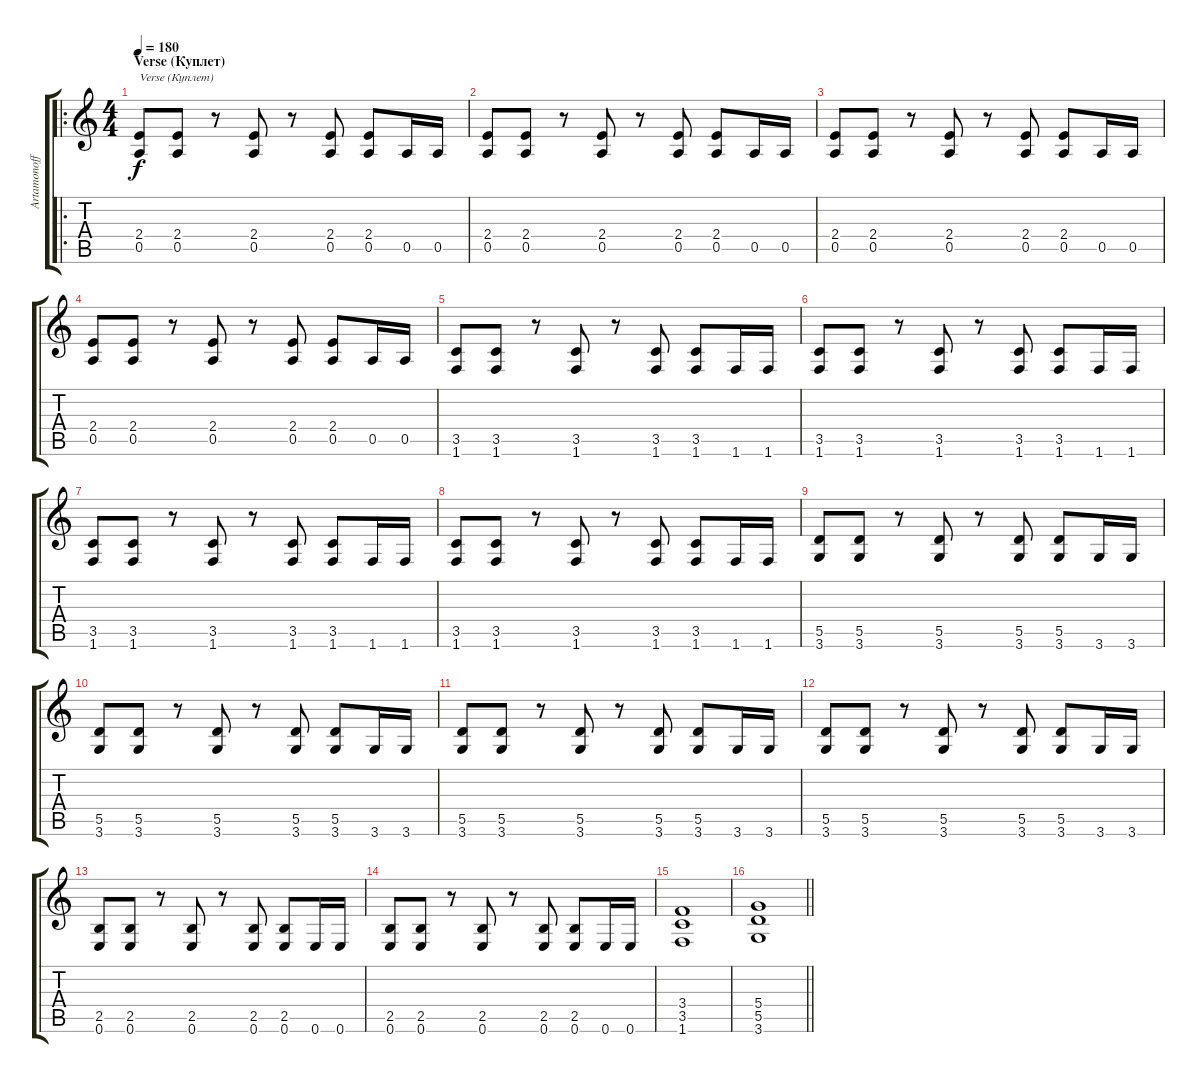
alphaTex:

\track ("Artamonoff Sanya" "Artamonoff") {instrument distortionguitar}
\staff {score tabs}
\tuning (E4 B3 G3 D3 A2 E2) {hide}
\ro
\ts (4 4)
\section ("" "Verse (Куплет)")
\tempo 180
\clef g2
\ks c
(2.4 0.5).8{txt "Verse (Куплет)" dy f} (2.4 0.5).8 r.8 (2.4 0.5).8 r.8 (2.4 0.5).8 (2.4 0.5).8 0.5.16 0.5.16 |
(2.4 0.5).8 (2.4 0.5).8 r.8 (2.4 0.5).8 r.8 (2.4 0.5).8 (2.4 0.5).8 0.5.16 0.5.16 |
(2.4 0.5).8 (2.4 0.5).8 r.8 (2.4 0.5).8 r.8 (2.4 0.5).8 (2.4 0.5).8 0.5.16 0.5.16 |
(2.4 0.5).8 (2.4 0.5).8 r.8 (2.4 0.5).8 r.8 (2.4 0.5).8 (2.4 0.5).8 0.5.16 0.5.16 |
(3.5 1.6).8 (3.5 1.6).8 r.8 (3.5 1.6).8 r.8 (3.5 1.6).8 (3.5 1.6).8 1.6.16 1.6.16 |
(3.5 1.6).8 (3.5 1.6).8 r.8 (3.5 1.6).8 r.8 (3.5 1.6).8 (3.5 1.6).8 1.6.16 1.6.16 |
(3.5 1.6).8 (3.5 1.6).8 r.8 (3.5 1.6).8 r.8 (3.5 1.6).8 (3.5 1.6).8 1.6.16 1.6.16 |
(3.5 1.6).8 (3.5 1.6).8 r.8 (3.5 1.6).8 r.8 (3.5 1.6).8 (3.5 1.6).8 1.6.16 1.6.16 |
(5.5 3.6).8 (5.5 3.6).8 r.8 (5.5 3.6).8 r.8 (5.5 3.6).8 (5.5 3.6).8 3.6.16 3.6.16 |
(5.5 3.6).8 (5.5 3.6).8 r.8 (5.5 3.6).8 r.8 (5.5 3.6).8 (5.5 3.6).8 3.6.16 3.6.16 |
(5.5 3.6).8 (5.5 3.6).8 r.8 (5.5 3.6).8 r.8 (5.5 3.6).8 (5.5 3.6).8 3.6.16 3.6.16 |
(5.5 3.6).8 (5.5 3.6).8 r.8 (5.5 3.6).8 r.8 (5.5 3.6).8 (5.5 3.6).8 3.6.16 3.6.16 |
(2.5 0.6).8 (2.5 0.6).8 r.8 (2.5 0.6).8 r.8 (2.5 0.6).8 (2.5 0.6).8 0.6.16 0.6.16 |
(2.5 0.6).8 (2.5 0.6).8 r.8 (2.5 0.6).8 r.8 (2.5 0.6).8 (2.5 0.6).8 0.6.16 0.6.16 |
(3.4 3.5 1.6).1 |
\barLineRight lightlight
(5.4 5.5 3.6).1
